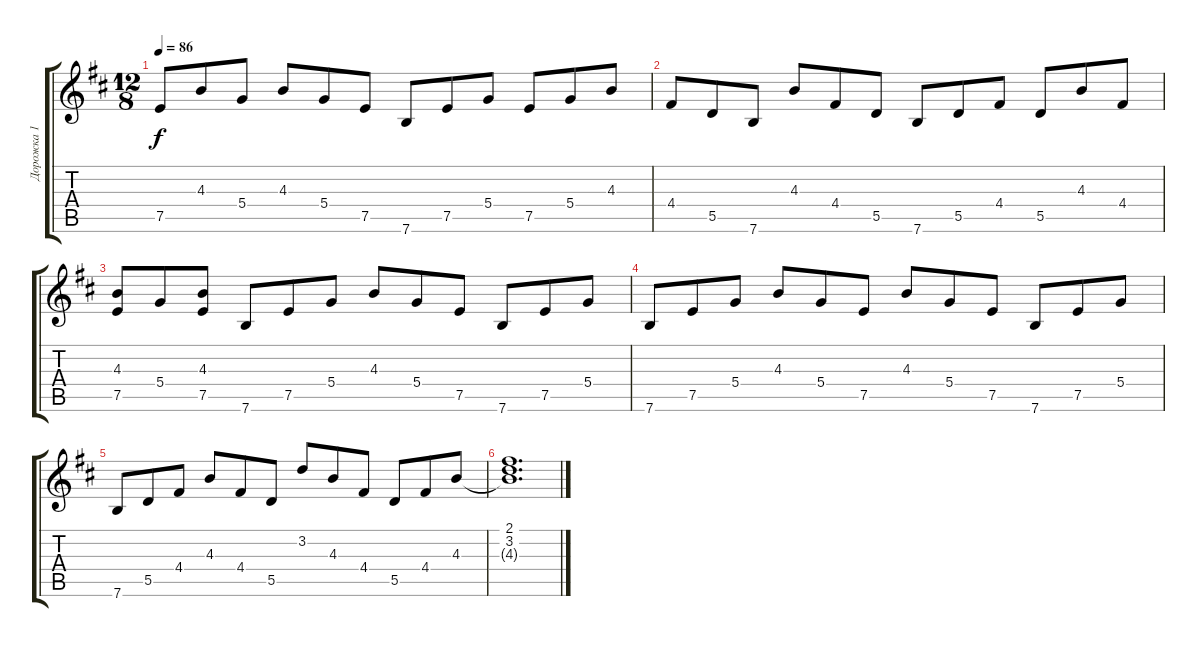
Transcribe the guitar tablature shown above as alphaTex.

\track ("Дорожка 1" "Дорожка 1") {instrument acousticguitarsteel}
\staff {score tabs}
\tuning (E4 B3 G3 D3 A2 E2) {hide}
\ts (12 8)
\tempo 86
\clef g2
\ks d
7.5.8{dy f} 4.3.8 5.4.8 4.3.8 5.4.8 7.5.8 7.6.8 7.5.8 5.4.8 7.5.8 5.4.8 4.3.8 |
4.4.8 5.5.8 7.6.8 4.3.8 4.4.8 5.5.8 7.6.8 5.5.8 4.4.8 5.5.8 4.3.8 4.4.8 |
(4.3 7.5).8 5.4.8 (4.3 7.5).8 7.6.8 7.5.8 5.4.8 4.3.8 5.4.8 7.5.8 7.6.8 7.5.8 5.4.8 |
7.6.8 7.5.8 5.4.8 4.3.8 5.4.8 7.5.8 4.3.8 5.4.8 7.5.8 7.6.8 7.5.8 5.4.8 |
7.6.8 5.5.8 4.4.8 4.3.8 4.4.8 5.5.8 3.2.8 4.3.8 4.4.8 5.5.8 4.4.8 4.3.8 |
(2.1 3.2 4.3{t}).1{d}
